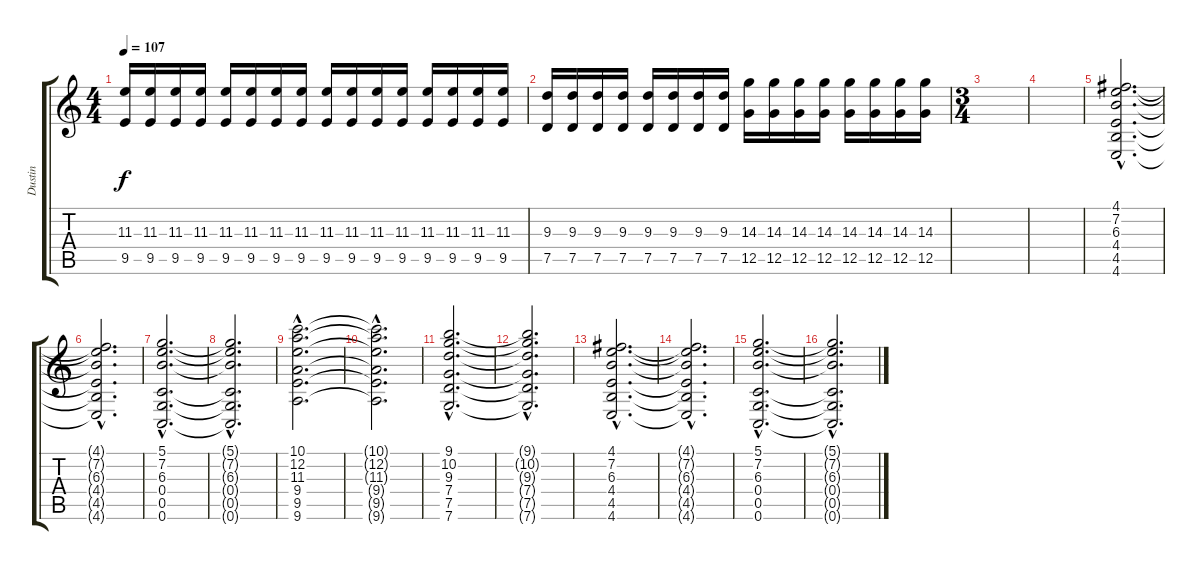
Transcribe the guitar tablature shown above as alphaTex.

\track ("Dustin" "Dustin") {instrument distortionguitar}
\staff {score tabs}
\tuning (D4 A3 F3 C3 G2 C2) {hide}
\ts (4 4)
\tempo 107
\clef g2
\ks c
(11.3 9.5).16{dy f} (11.3 9.5).16 (11.3 9.5).16 (11.3 9.5).16 (11.3 9.5).16 (11.3 9.5).16 (11.3 9.5).16 (11.3 9.5).16 (11.3 9.5).16 (11.3 9.5).16 (11.3 9.5).16 (11.3 9.5).16 (11.3 9.5).16 (11.3 9.5).16 (11.3 9.5).16 (11.3 9.5).16 |
(9.3 7.5).16 (9.3 7.5).16 (9.3 7.5).16 (9.3 7.5).16 (9.3 7.5).16 (9.3 7.5).16 (9.3 7.5).16 (9.3 7.5).16 (14.3 12.5).16 (14.3 12.5).16 (14.3 12.5).16 (14.3 12.5).16 (14.3 12.5).16 (14.3 12.5).16 (14.3 12.5).16 (14.3 12.5).16 |
\ts (3 4)
|
|
(4.1{hac} 7.2{hac} 6.3{hac} 4.4{hac} 4.5{hac} 4.6{hac}).2{d} |
(4.1{hac t} 7.2{hac t} 6.3{hac t} 4.4{hac t} 4.5{hac t} 4.6{hac t}).2{d} |
(5.1{hac} 7.2{hac} 6.3{hac} 0.4{hac} 0.5{hac} 0.6{hac}).2{d} |
(5.1{hac t} 7.2{hac t} 6.3{hac t} 0.4{hac t} 0.5{hac t} 0.6{hac t}).2{d} |
(10.1{hac} 12.2{hac} 11.3{hac} 9.4{hac} 9.5{hac} 9.6{hac}).2{d} |
(10.1{hac t} 12.2{hac t} 11.3{hac t} 9.4{hac t} 9.5{hac t} 9.6{hac t}).2{d} |
(9.1{hac} 10.2{hac} 9.3{hac} 7.4{hac} 7.5{hac} 7.6{hac}).2{d} |
(9.1{hac t} 10.2{hac t} 9.3{hac t} 7.4{hac t} 7.5{hac t} 7.6{hac t}).2{d} |
(4.1{hac} 7.2{hac} 6.3{hac} 4.4{hac} 4.5{hac} 4.6{hac}).2{d} |
(4.1{hac t} 7.2{hac t} 6.3{hac t} 4.4{hac t} 4.5{hac t} 4.6{hac t}).2{d} |
(5.1{hac} 7.2{hac} 6.3{hac} 0.4{hac} 0.5{hac} 0.6{hac}).2{d} |
(5.1{hac t} 7.2{hac t} 6.3{hac t} 0.4{hac t} 0.5{hac t} 0.6{hac t}).2{d}
